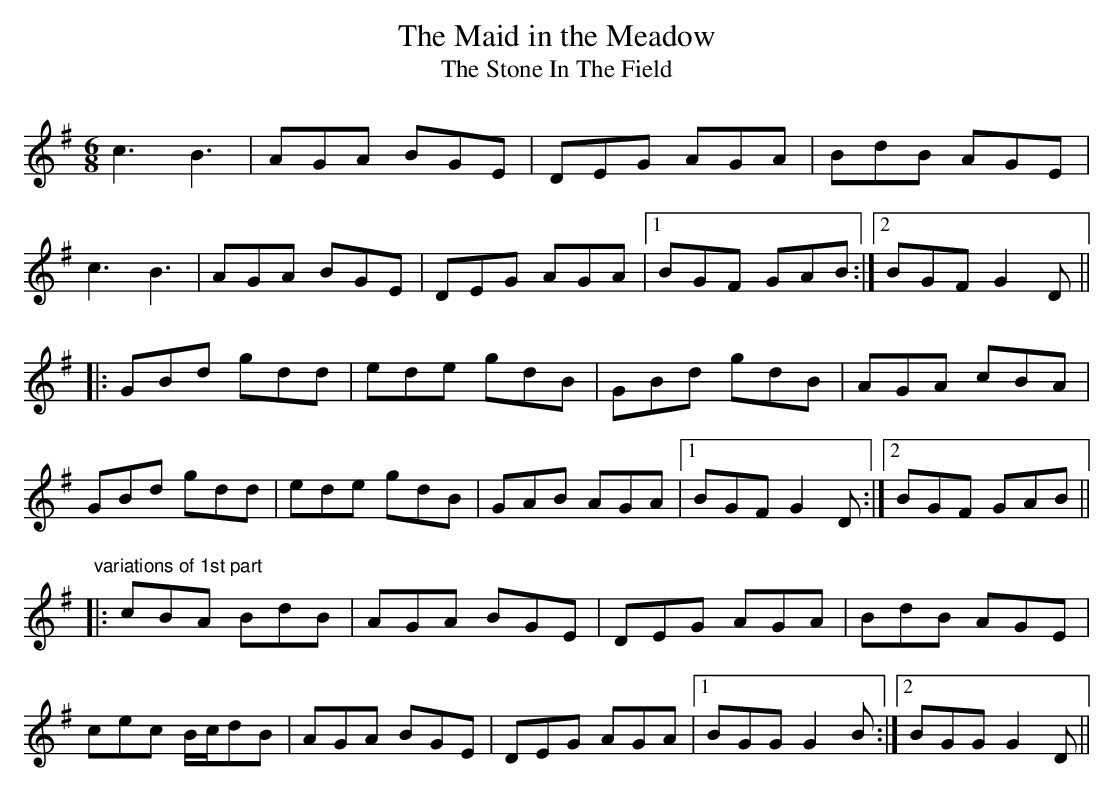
X:1
T:Maid in the Meadow, The
T:Stone In The Field, The
M:6/8
K:G
c3 B3|AGA BGE|DEG AGA|BdB AGE|
c3 B3|AGA BGE|DEG AGA|1 BGF GAB:|2 BGF G2D||
|:GBd gdd|ede gdB|GBd gdB|AGA cBA|
GBd gdd|ede gdB|GAB AGA|1 BGF G2D:|2 BGF GAB||
"variations of 1st part"
|:cBA BdB|AGA BGE|DEG AGA|BdB AGE|
cec B/c/dB|AGA BGE|DEG AGA|1 BGG G2B:|2 BGG G2D||
